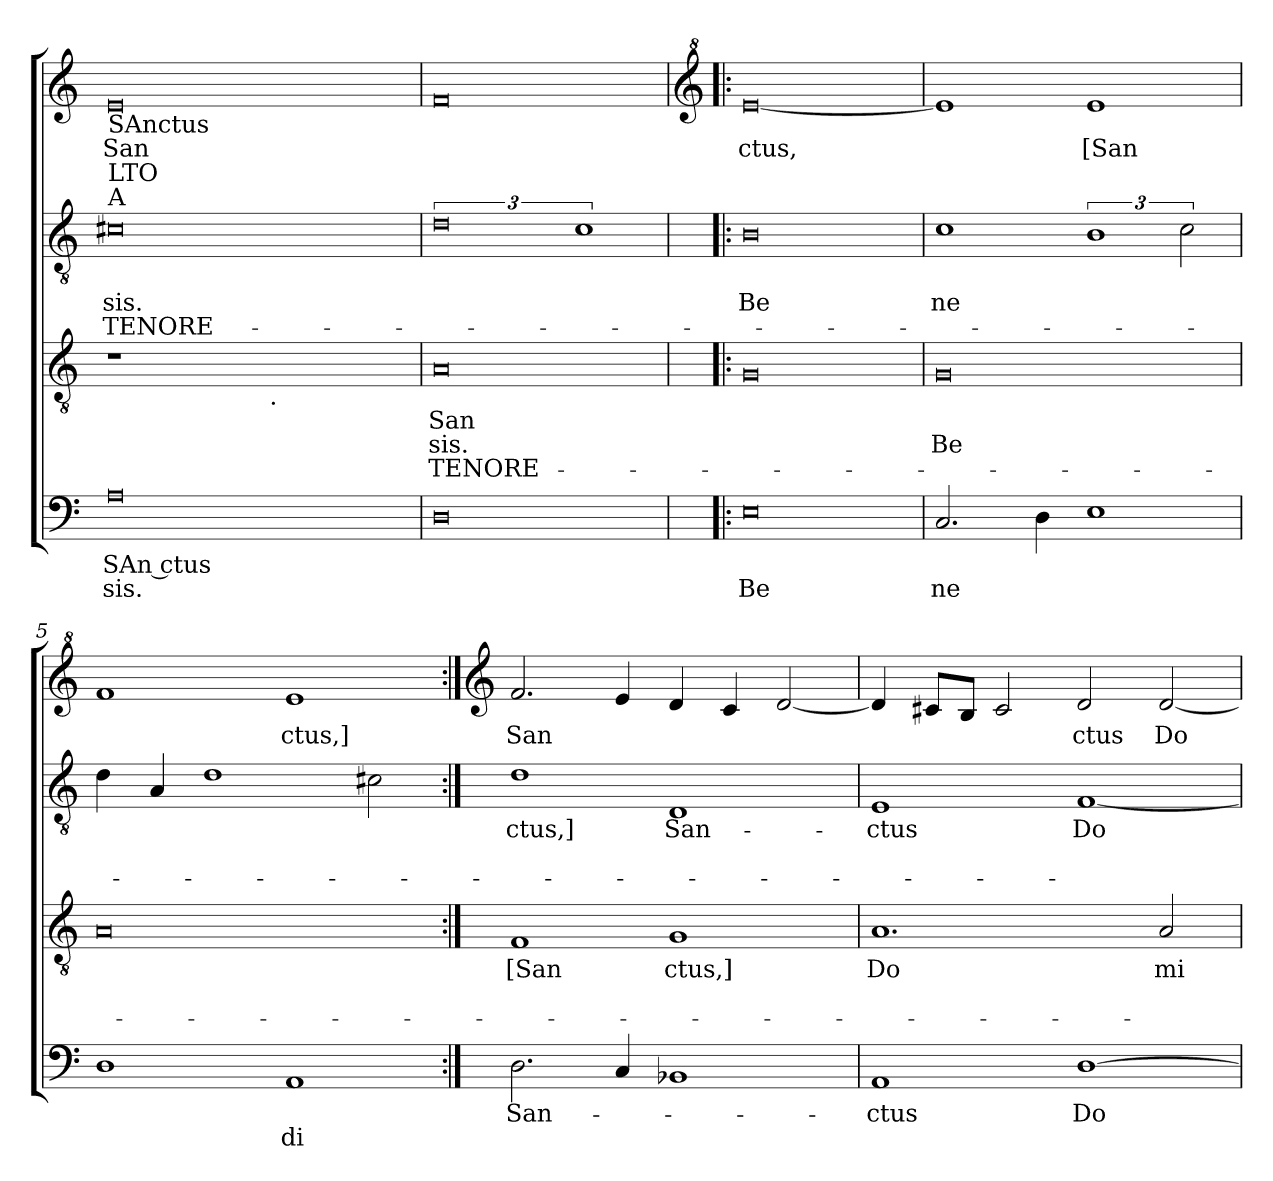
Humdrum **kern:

**kern	**text	**text	**kern	**text	**text	**text	**kern	**text	**text	**text	**kern	**text
*part4	*part4	*part4	*part3	*part3	*part3	*part3	*part2	*part2	*part2	*part2	*part1	*part1
*staff4	*staff4	*staff4	*staff3	*staff3	*staff3	*staff3	*staff2	*staff2	*staff2	*staff2	*staff1	*staff1
!!LO:PB:g=z
*clefF4	*	*	*clefGv2	*	*	*	*clefGv2	*	*	*	*clefG2	*
*k[]	*	*	*k[]	*	*	*	*k[]	*	*	*	*k[]	*
*C:	*	*	*C:	*	*	*	*C:	*	*	*	*C:	*
=1	=1	=1	=1	=1	=1	=1	=1	=1	=1	=1	=1	=1
!	!	!	!	!	!	!	!	!	!	!	!LO:TX:b:t=SAnctus	!
!	!	!	!	!	!	!	!LO:TX:a:t=A	!	!	!	!	!
!	!	!	!	!	!	!	!LO:TX:t=LTO	!	!	!	!	!
!	!LO:LY:b:rj	!LO:LY:b:rj	!	!	!	!	!	!	!LO:LY:b:rj	!LO:LY:b:rj	!	!LO:LY:b
0A	SAn ctus	sis.	1r	.	.	.	0c#X	.	sis.	TENORE-	0e	San
.	.	.	8.ryy	.	.	.	.	.	.	.	.	.
!	!	!	!LO:TX:b:t=.	!	!	!	!	!	!	!	!	!
.	.	.	2ryy	.	.	.	.	.	.	.	.	.
.	.	.	4ryy	.	.	.	.	.	.	.	.	.
.	.	.	16ryy	.	.	.	.	.	.	.	.	.
=2	=2	=2	=2	=2	=2	=2	=2	=2	=2	=2	=2	=2
!	!	!	!	!LO:LY:b:rj	!LO:LY:b:rj	!LO:LY:b:rj	!	!	!	!	!	!
0D	.	.	0A	San	sis.	TENORE-	3%4d	.	.	.	0f	.
.	.	.	.	.	.	.	3%2c	.	.	.	.	.
=3!|:	=3!|:	=3!|:	=3!|:	=3!|:	=3!|:	=3!|:	=3!|:	=3!|:	=3!|:	=3!|:	=3!|:	=3!|:
*	*	*	*	*	*	*	*	*	*	*	*clefG^2	*
!	!	!LO:LY:b	!	!	!	!	!	!	!LO:LY:b	!	!	!LO:LY:b
0E	.	Be	0G	.	.	.	0B	.	Be	.	[<0ee	ctus,
=4	=4	=4	=4	=4	=4	=4	=4	=4	=4	=4	=4	=4
!	!	!LO:LY:b	!	!	!LO:LY:b	!	!	!	!LO:LY:b	!	!	!
2.C/	.	ne	0G	.	Be	.	1c	.	ne	.	1ee]	.
4D\	.	.	.	.	.	.	.	.	.	.	.	.
!	!	!	!	!	!	!	!	!	!	!	!	!LO:LY:b
1E	.	.	.	.	.	.	3%2B	.	.	.	1ee	[San
.	.	.	.	.	.	.	3c\	.	.	.	.	.
=5	=5	=5	=5	=5	=5	=5	=5	=5	=5	=5	=5	=5
1D	.	.	0A	.	.	.	4d\	.	.	.	1ff	.
.	.	.	.	.	.	.	4A/	.	.	.	.	.
.	.	.	.	.	.	.	1d	.	.	.	.	.
!	!	!LO:LY:b	!	!	!	!	!	!	!	!	!	!LO:LY:b
1AA	.	di	.	.	.	.	.	.	.	.	1ee	ctus,]
.	.	.	.	.	.	.	2c#\	.	.	.	.	.
!!LO:LB:g=z
=6:|!	=6:|!	=6:|!	=6:|!	=6:|!	=6:|!	=6:|!	=6:|!	=6:|!	=6:|!	=6:|!	=6:|!	=6:|!
*	*	*	*	*	*	*	*	*	*	*	*clefG2	*
!	!LO:LY:b	!	!	!LO:LY:b	!	!	!	!LO:LY:b	!	!	!	!LO:LY:b
2.D\	San-	.	1F	[San	.	.	1d	ctus,]	.	.	2.f/	San
4C/	.	.	.	.	.	.	.	.	.	.	4e/	.
!	!	!	!	!LO:LY:b	!	!	!	!LO:LY:b	!	!	!	!
1BB-X	.	.	1G	ctus,]	.	.	1D	San-	.	.	4d/	.
.	.	.	.	.	.	.	.	.	.	.	4c/	.
.	.	.	.	.	.	.	.	.	.	.	[<2d/	.
=7	=7	=7	=7	=7	=7	=7	=7	=7	=7	=7	=7	=7
!	!LO:LY:b	!	!	!LO:LY:b	!	!	!	!LO:LY:b	!	!	!	!
1AA	-ctus	.	1.A	Do	.	.	1E	-ctus	.	.	4d/]	.
.	.	.	.	.	.	.	.	.	.	.	8c#/L	.
.	.	.	.	.	.	.	.	.	.	.	8B/J	.
.	.	.	.	.	.	.	.	.	.	.	2c#/	.
!	!LO:LY:b	!	!	!	!	!	!	!LO:LY:b	!	!	!	!LO:LY:b
[>1D	Do-	.	.	.	.	.	[<1F	Do-	.	.	2d/	ctus
!	!	!	!	!LO:LY:b	!	!	!	!	!	!	!	!LO:LY:b
.	.	.	2A/	mi	.	.	.	.	.	.	[<2d/	Do
=	=	=	=	=	=	=	=	=	=	=	=	=
*-	*-	*-	*-	*-	*-	*-	*-	*-	*-	*-	*-	*-
